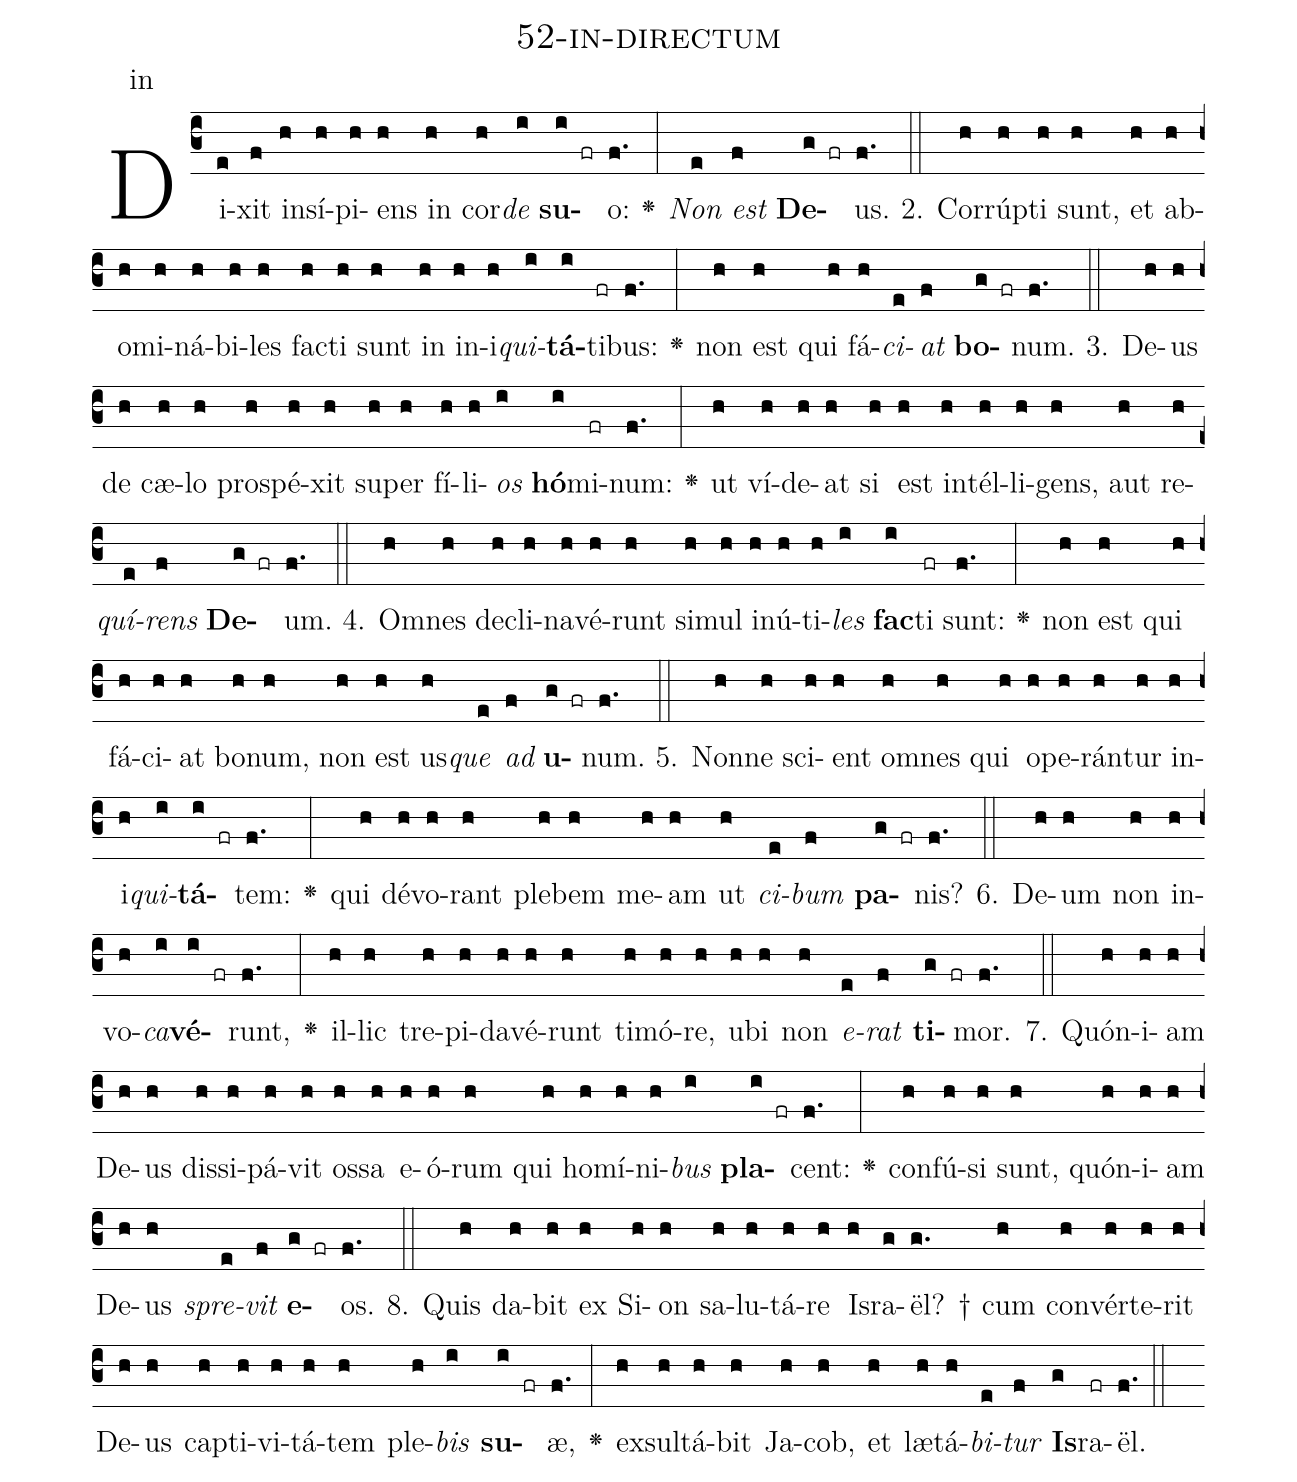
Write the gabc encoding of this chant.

name: 52-in-directum;
annotation: in;
%%
(c3)Di(e)xit(f) in(h)sí(h)pi(h)ens(h) in(h) cor(h)<i>de</i>(i) <b>su</b>(i fr)o:(f.) <v>\greheightstar</v>(:) <i>Non</i>(e) <i>est</i>(f) <b>De</b>(g fr)us.(f.) (::)
2. Cor(h)rúp(h)ti(h) sunt,(h) et(h) ab(h)o(h)mi(h)ná(h)bi(h)les(h) fac(h)ti(h) sunt(h) in(h) in(h)i(h)<i>qui</i>(i)<b>tá</b>(i)ti(fr)bus:(f.) <v>\greheightstar</v>(:) non(h) est(h) qui(h) fá(h)<i>ci</i>(e)<i>at</i>(f) <b>bo</b>(g fr)num.(f.) (::)
3. De(h)us(h) de(h) cæ(h)lo(h) pro(h)spé(h)xit(h) su(h)per(h) fí(h)li(h)<i>os</i>(i) <b>hó</b>(i)mi(fr)num:(f.) <v>\greheightstar</v>(:) ut(h) ví(h)de(h)at(h) si(h) est(h) in(h)tél(h)li(h)gens,(h) aut(h) re(h)<i>quí</i>(e)<i>rens</i>(f) <b>De</b>(g fr)um.(f.) (::)
4. Om(h)nes(h) de(h)cli(h)na(h)vé(h)runt(h) si(h)mul(h) in(h)ú(h)ti(h)<i>les</i>(i) <b>fac</b>(i)ti(fr) sunt:(f.) <v>\greheightstar</v>(:) non(h) est(h) qui(h) fá(h)ci(h)at(h) bo(h)num,(h) non(h) est(h) us(h)<i>que</i>(e) <i>ad</i>(f) <b>u</b>(g fr)num.(f.) (::)
5. Non(h)ne(h) sci(h)ent(h) om(h)nes(h) qui(h) o(h)pe(h)rán(h)tur(h) in(h)i(h)<i>qui</i>(i)<b>tá</b>(i fr)tem:(f.) <v>\greheightstar</v>(:) qui(h) dé(h)vo(h)rant(h) ple(h)bem(h) me(h)am(h) ut(h) <i>ci</i>(e)<i>bum</i>(f) <b>pa</b>(g fr)nis?(f.) (::)
6. De(h)um(h) non(h) in(h)vo(h)<i>ca</i>(i)<b>vé</b>(i fr)runt,(f.) <v>\greheightstar</v>(:) il(h)lic(h) tre(h)pi(h)da(h)vé(h)runt(h) ti(h)mó(h)re,(h) u(h)bi(h) non(h) <i>e</i>(e)<i>rat</i>(f) <b>ti</b>(g fr)mor.(f.) (::)
7. Quón(h)i(h)am(h) De(h)us(h) dis(h)si(h)pá(h)vit(h) os(h)sa(h) e(h)ó(h)rum(h) qui(h) ho(h)mí(h)ni(h)<i>bus</i>(i) <b>pla</b>(i fr)cent:(f.) <v>\greheightstar</v>(:) con(h)fú(h)si(h) sunt,(h) quón(h)i(h)am(h) De(h)us(h) <i>spre</i>(e)<i>vit</i>(f) <b>e</b>(g fr)os.(f.) (::)
8. Quis(h) da(h)bit(h) ex(h) Si(h)on(h) sa(h)lu(h)tá(h)re(h) Is(h)ra(g)ël? †(g.) cum(h) con(h)vér(h)te(h)rit(h) De(h)us(h) cap(h)ti(h)vi(h)tá(h)tem(h) ple(h)<i>bis</i>(i) <b>su</b>(i fr)æ,(f.) <v>\greheightstar</v>(:) ex(h)sul(h)tá(h)bit(h) Ja(h)cob,(h) et(h) læ(h)tá(h)<i>bi</i>(e)<i>tur</i>(f) <b>Is</b>(g)ra(fr)ël.(f.) (::)
